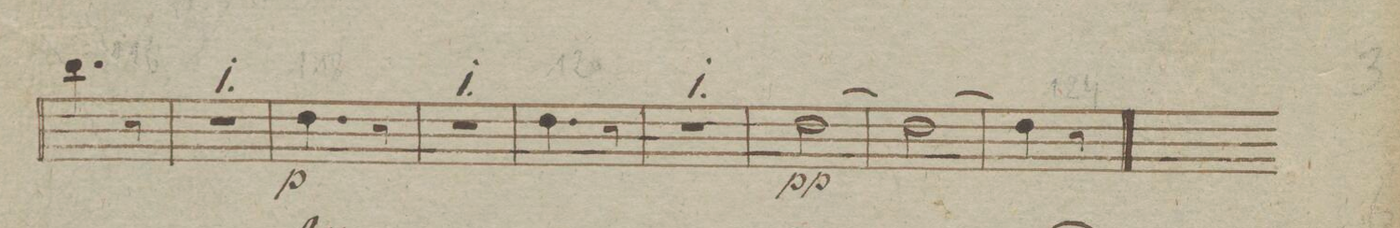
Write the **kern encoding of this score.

**kern	**dynam
*I"Flautto Secondo	*
*clefG2	*
*k[b-e-]	*
*M2/4	*
4.bb-\	.
8r	.
=111	=111
2r	.
=112	=112
4.dd\	p
8r	.
=113	=113
2r	.
=114	=114
4.dd\	.
8r	.
=115	=115
2r	.
=116	=116
[2dd\	pp
=117	=117
2dd\_	.
=118	=118
4dd\]	.
8r	.
8ryy	.
==	==
*-	*-
